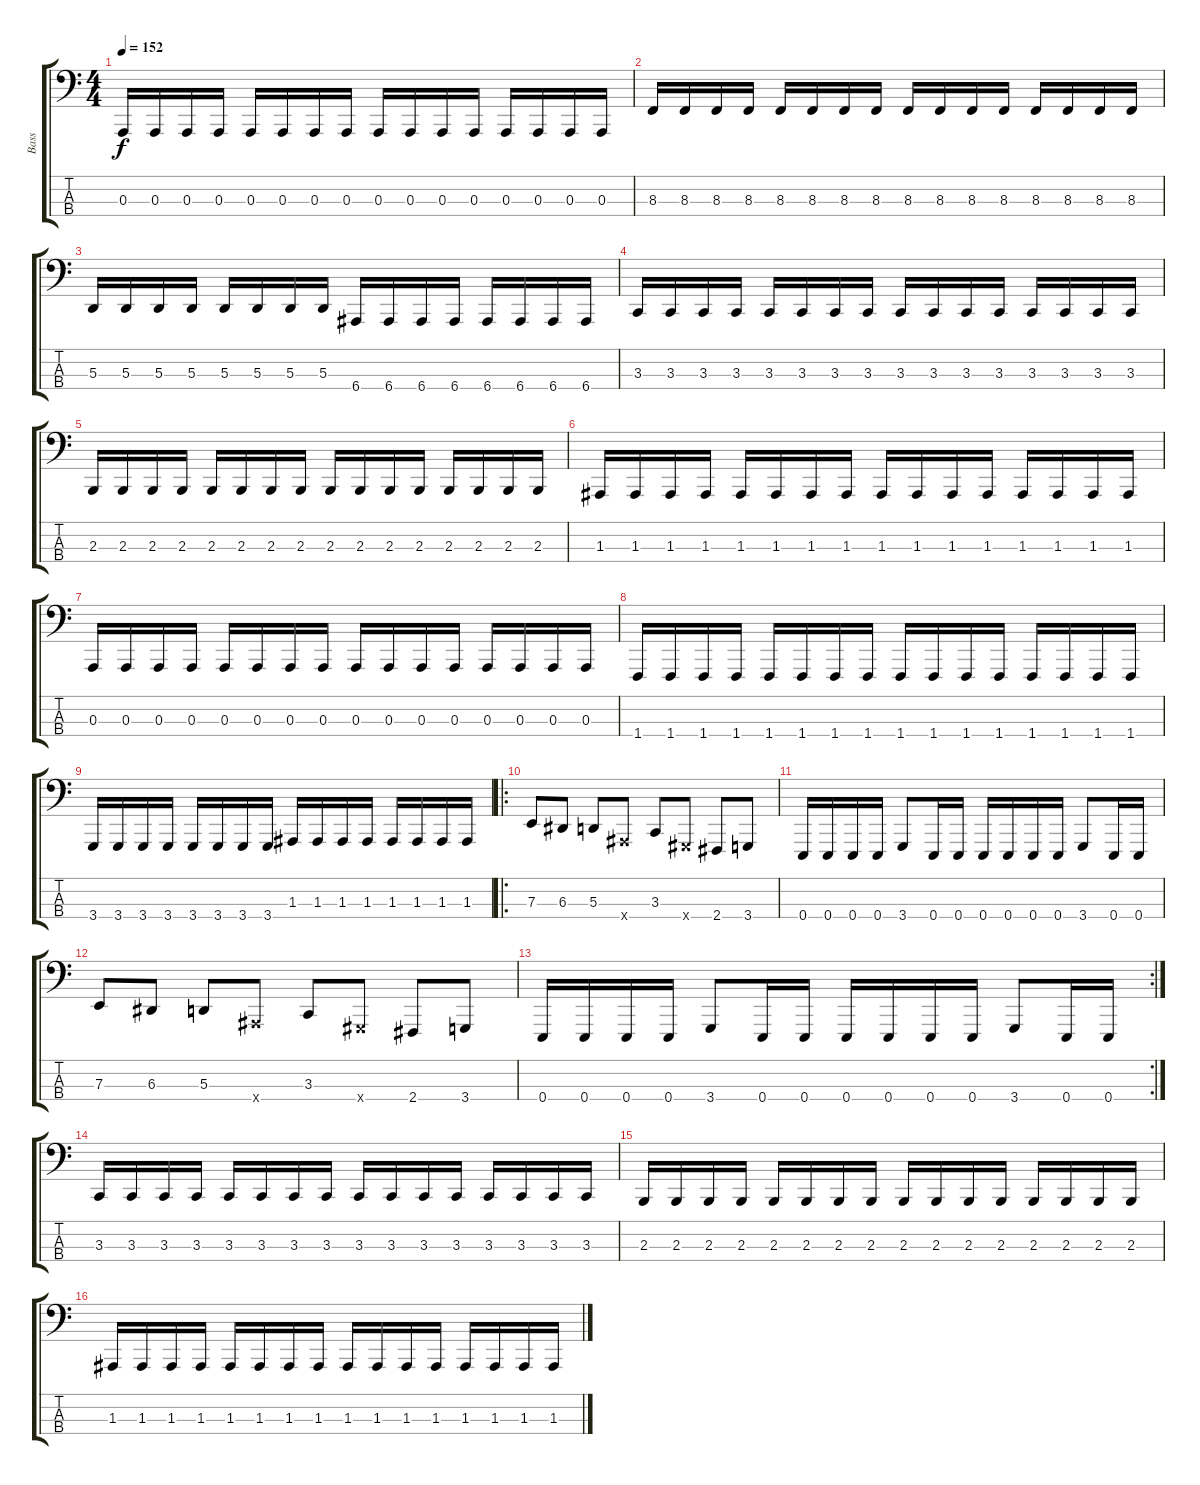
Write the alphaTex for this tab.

\track ("Bass" "Bass") {instrument lead8bassandlead}
\staff {score tabs}
\tuning (G2 D2 A1 E1) {hide}
\ts (4 4)
\tempo 152
\clef f4
\ks c
0.3.16{dy f} 0.3.16 0.3.16 0.3.16 0.3.16 0.3.16 0.3.16 0.3.16 0.3.16 0.3.16 0.3.16 0.3.16 0.3.16 0.3.16 0.3.16 0.3.16 |
8.3.16 8.3.16 8.3.16 8.3.16 8.3.16 8.3.16 8.3.16 8.3.16 8.3.16 8.3.16 8.3.16 8.3.16 8.3.16 8.3.16 8.3.16 8.3.16 |
5.3.16 5.3.16 5.3.16 5.3.16 5.3.16 5.3.16 5.3.16 5.3.16 6.4.16 6.4.16 6.4.16 6.4.16 6.4.16 6.4.16 6.4.16 6.4.16 |
3.3.16 3.3.16 3.3.16 3.3.16 3.3.16 3.3.16 3.3.16 3.3.16 3.3.16 3.3.16 3.3.16 3.3.16 3.3.16 3.3.16 3.3.16 3.3.16 |
2.3.16 2.3.16 2.3.16 2.3.16 2.3.16 2.3.16 2.3.16 2.3.16 2.3.16 2.3.16 2.3.16 2.3.16 2.3.16 2.3.16 2.3.16 2.3.16 |
1.3.16 1.3.16 1.3.16 1.3.16 1.3.16 1.3.16 1.3.16 1.3.16 1.3.16 1.3.16 1.3.16 1.3.16 1.3.16 1.3.16 1.3.16 1.3.16 |
0.3.16 0.3.16 0.3.16 0.3.16 0.3.16 0.3.16 0.3.16 0.3.16 0.3.16 0.3.16 0.3.16 0.3.16 0.3.16 0.3.16 0.3.16 0.3.16 |
1.4.16 1.4.16 1.4.16 1.4.16 1.4.16 1.4.16 1.4.16 1.4.16 1.4.16 1.4.16 1.4.16 1.4.16 1.4.16 1.4.16 1.4.16 1.4.16 |
3.4.16 3.4.16 3.4.16 3.4.16 3.4.16 3.4.16 3.4.16 3.4.16 1.3.16 1.3.16 1.3.16 1.3.16 1.3.16 1.3.16 1.3.16 1.3.16 |
\ro
7.3.8 6.3.8 5.3.8 6.4{x}.8 3.3.8 4.4{x}.8 2.4.8 3.4.8 |
0.4.16 0.4.16 0.4.16 0.4.16 3.4.8 0.4.16 0.4.16 0.4.16 0.4.16 0.4.16 0.4.16 3.4.8 0.4.16 0.4.16 |
7.3.8 6.3.8 5.3.8 6.4{x}.8 3.3.8 4.4{x}.8 2.4.8 3.4.8 |
\rc 2
0.4.16 0.4.16 0.4.16 0.4.16 3.4.8 0.4.16 0.4.16 0.4.16 0.4.16 0.4.16 0.4.16 3.4.8 0.4.16 0.4.16 |
3.3.16 3.3.16 3.3.16 3.3.16 3.3.16 3.3.16 3.3.16 3.3.16 3.3.16 3.3.16 3.3.16 3.3.16 3.3.16 3.3.16 3.3.16 3.3.16 |
2.3.16 2.3.16 2.3.16 2.3.16 2.3.16 2.3.16 2.3.16 2.3.16 2.3.16 2.3.16 2.3.16 2.3.16 2.3.16 2.3.16 2.3.16 2.3.16 |
1.3.16 1.3.16 1.3.16 1.3.16 1.3.16 1.3.16 1.3.16 1.3.16 1.3.16 1.3.16 1.3.16 1.3.16 1.3.16 1.3.16 1.3.16 1.3.16
